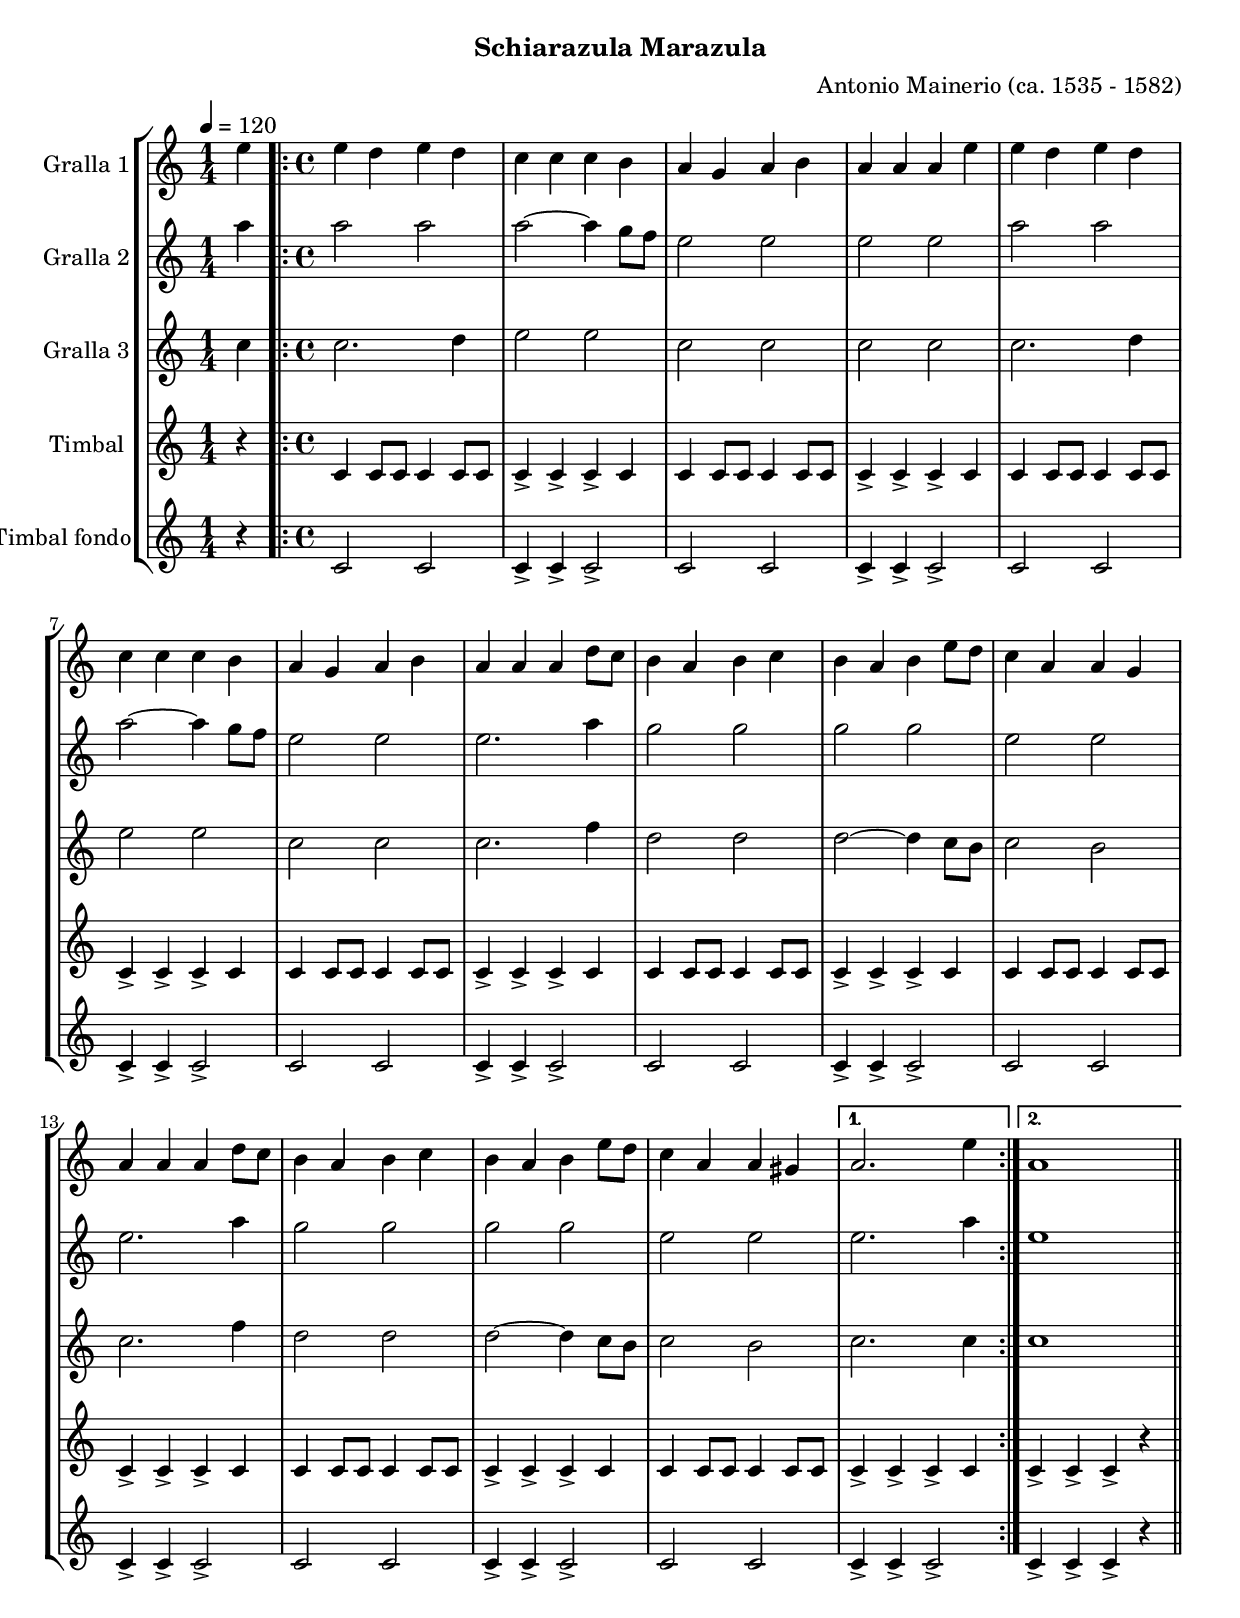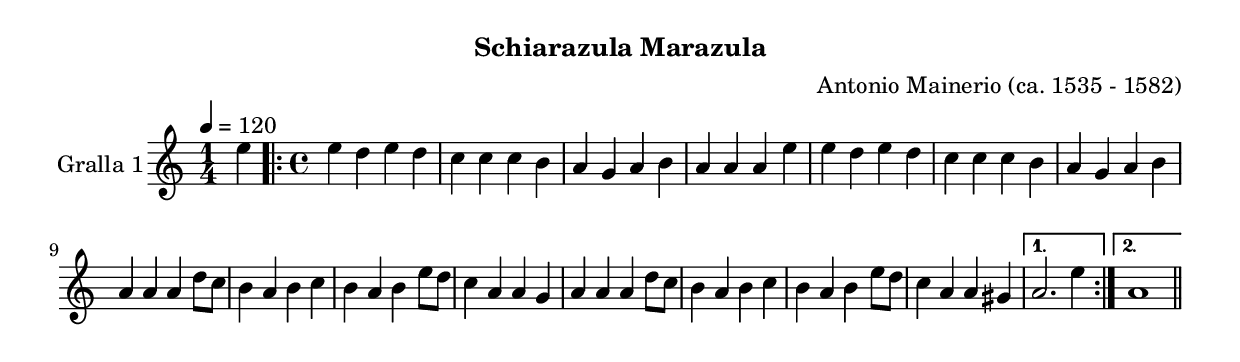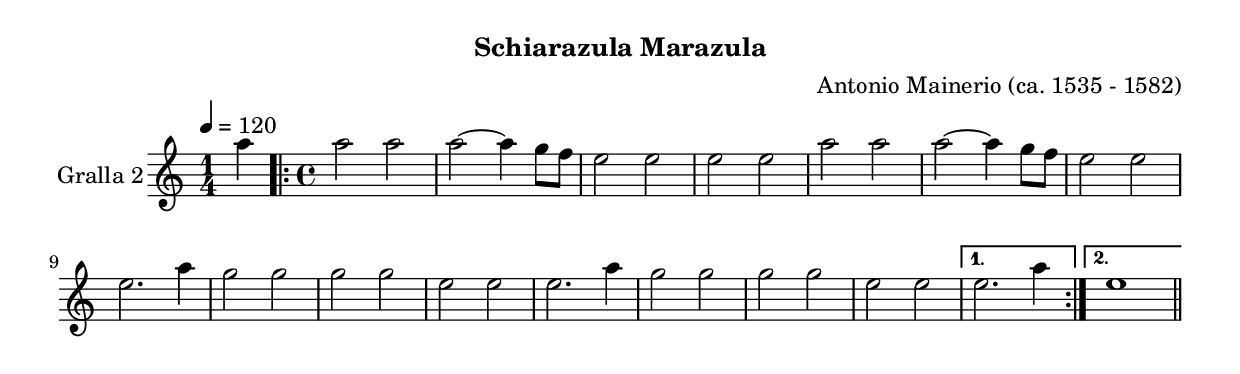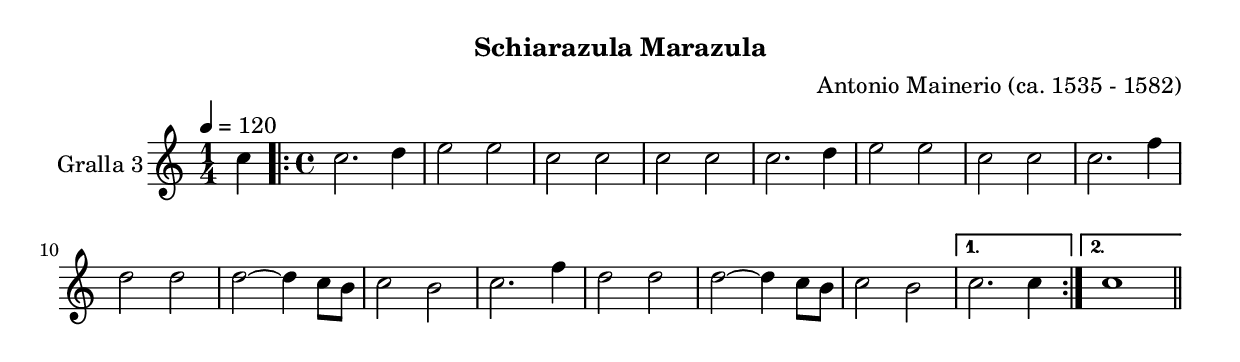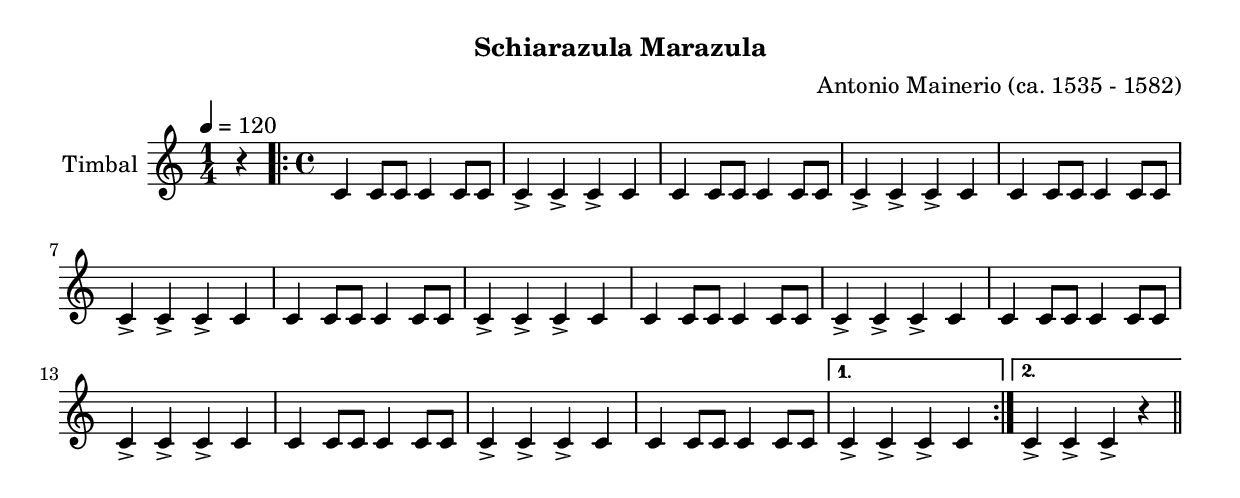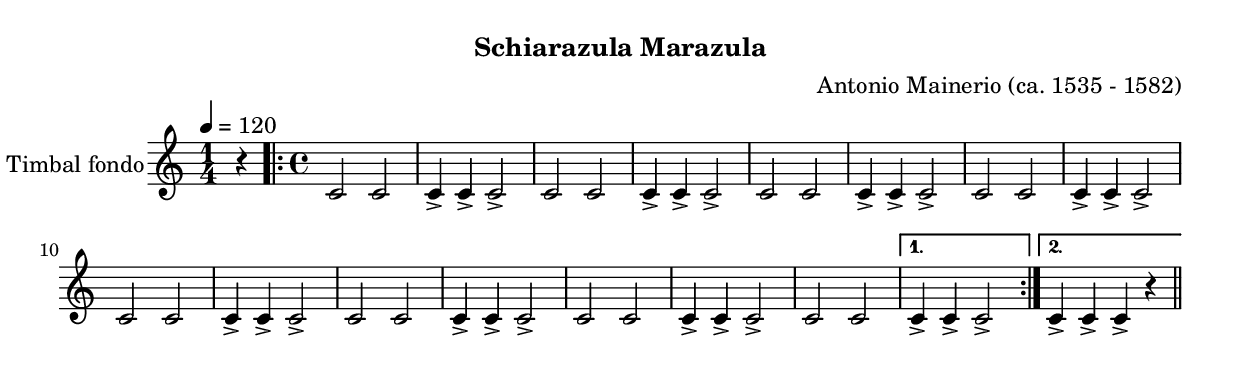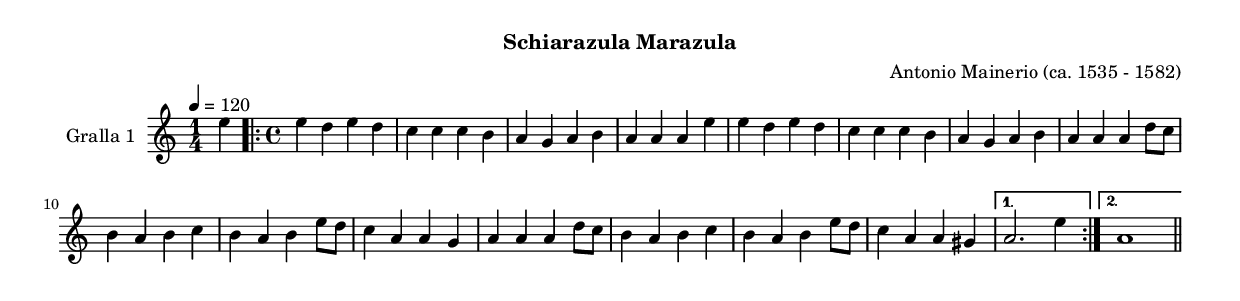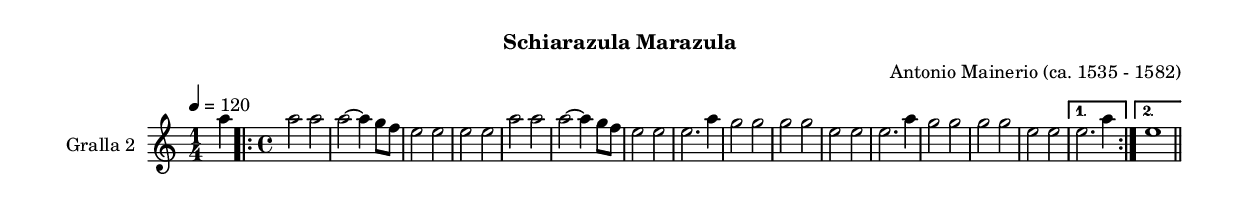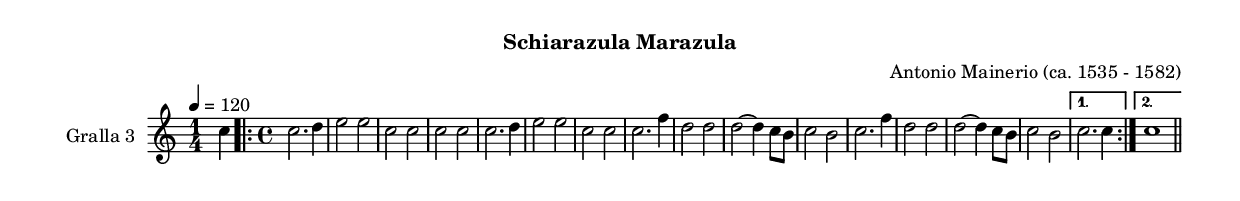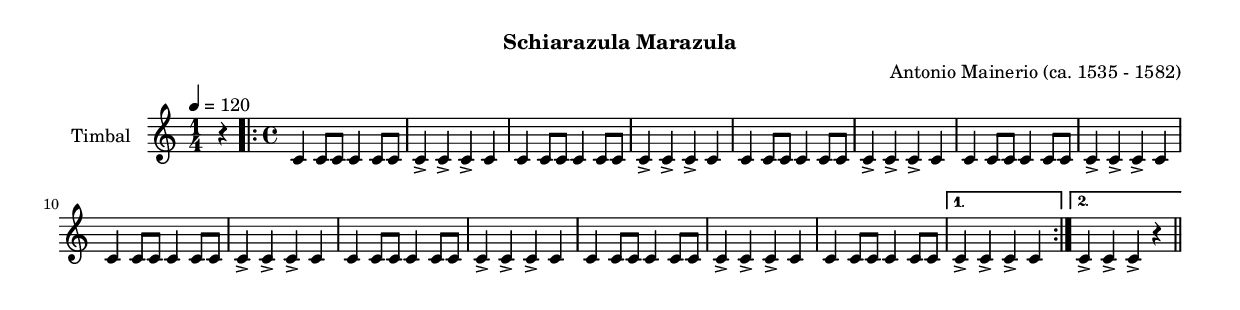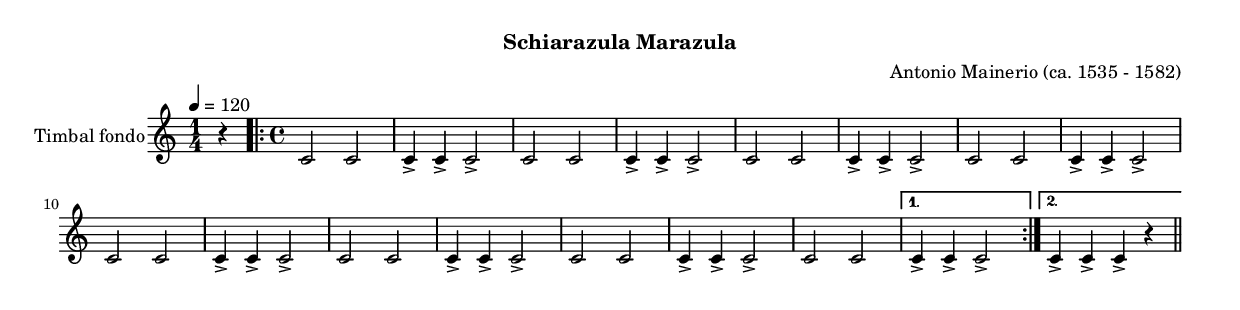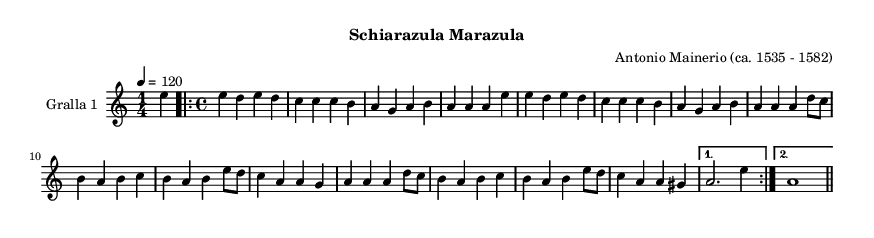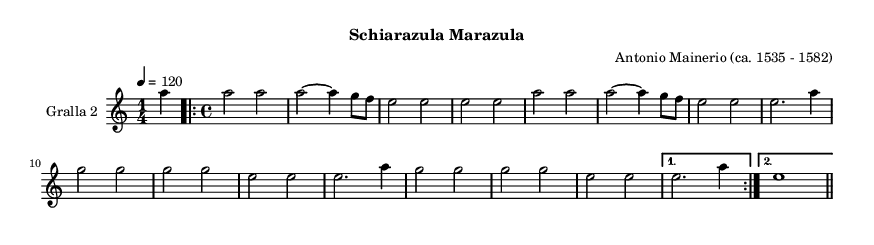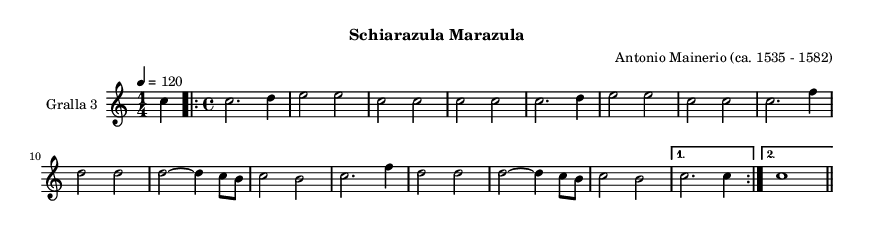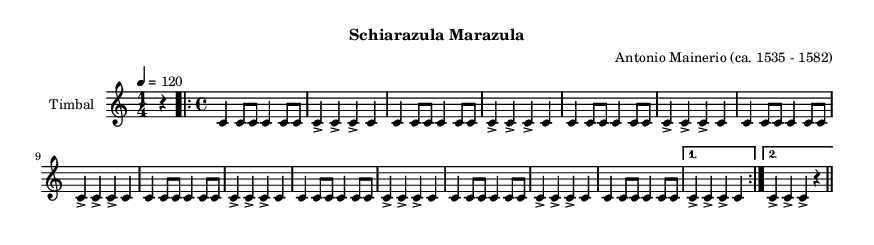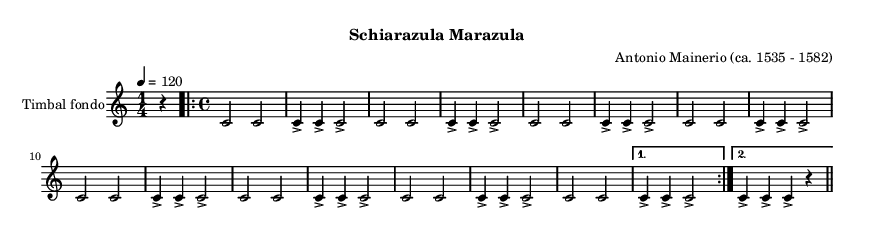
\version "2.16.0"

\header {
  dedication=""
  title="        "
  subtitle="Schiarazula Marazula"
  subsubtitle=""
  poet=""
  meter=""
  piece=""
  composer="Antonio Mainerio (ca. 1535 - 1582)"
  arranger=""
  opus=""
  instrument=""
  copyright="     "
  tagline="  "
}

liniaroAa =
\relative e''
{
  \tempo 4=120
  \clef treble
  \key c \major
  \time 1/4
  e4  |
  \time 4/4   \repeat volta 2 { e4 d e d  |
  c4 c c b  |
  a4 g a b  |
  %05
  a4 a a e'  |
  e4 d e d  |
  c4 c c b  |
  a4 g a b  |
  a4 a a d8 c  |
  %10
  b4 a b c  |
  b4 a b e8 d  |
  c4 a a g  |
  a4 a a d8 c  |
  b4 a b c  |
  %15
  b4 a b e8 d  |
  c4 a a gis }
  \alternative { { a2. e'4 }
  { a,1 } } \bar "||"
}

liniaroAb =
\relative a''
{
  \tempo 4=120
  \clef treble
  \key c \major
  \time 1/4
  a4  |
  \time 4/4   \repeat volta 2 { a2 a  |
  a2 ~ a4 g8 f  |
  e2 e  |
  %05
  e2 e  |
  a2 a  |
  a2 ~ a4 g8 f  |
  e2 e  |
  e2. a4  |
  %10
  g2 g  |
  g2 g  |
  e2 e  |
  e2. a4  |
  g2 g  |
  %15
  g2 g  |
  e2 e }
  \alternative { { e2. a4 }
  { e1 } } \bar "||"
}

liniaroAc =
\relative c''
{
  \tempo 4=120
  \clef treble
  \key c \major
  \time 1/4
  c4  |
  \time 4/4   \repeat volta 2 { c2. d4  |
  e2 e  |
  c2 c  |
  %05
  c2 c  |
  c2. d4  |
  e2 e  |
  c2 c  |
  c2. f4  |
  %10
  d2 d  |
  d2 ~ d4 c8 b  |
  c2 b  |
  c2. f4  |
  d2 d  |
  %15
  d2 ~ d4 c8 b  |
  c2 b }
  \alternative { { c2. c4 }
  { c1 } } \bar "||"
}

liniaroAd =
\drummode
{
  \tempo 4=120
  \time 1/4
  r4  |
  \time 4/4   \repeat volta 2 { tomh4 tomh8 tomh tomh4 tomh8 tomh  |
  tomh4-> tomh-> tomh-> tomh  |
  tomh4 tomh8 tomh tomh4 tomh8 tomh  |
  %05
  tomh4-> tomh-> tomh-> tomh  |
  tomh4 tomh8 tomh tomh4 tomh8 tomh  |
  tomh4-> tomh-> tomh-> tomh  |
  tomh4 tomh8 tomh tomh4 tomh8 tomh  |
  tomh4-> tomh-> tomh-> tomh  |
  %10
  tomh4 tomh8 tomh tomh4 tomh8 tomh  |
  tomh4-> tomh-> tomh-> tomh  |
  tomh4 tomh8 tomh tomh4 tomh8 tomh  |
  tomh4-> tomh-> tomh-> tomh  |
  tomh4 tomh8 tomh tomh4 tomh8 tomh  |
  %15
  tomh4-> tomh-> tomh-> tomh  |
  tomh4 tomh8 tomh tomh4 tomh8 tomh }
  \alternative { { tomh4-> tomh-> tomh-> tomh }
  { tomh4-> tomh-> tomh-> r } } \bar "||"
}

liniaroAe =
\drummode
{
  \tempo 4=120
  \time 1/4
  r4  |
  \time 4/4   \repeat volta 2 { tomfl2 tomfl  |
  tomfl4-> tomfl-> tomfl2->  |
  tomfl2 tomfl  |
  %05
  tomfl4-> tomfl-> tomfl2->  |
  tomfl2 tomfl  |
  tomfl4-> tomfl-> tomfl2->  |
  tomfl2 tomfl  |
  tomfl4-> tomfl-> tomfl2->  |
  %10
  tomfl2 tomfl  |
  tomfl4-> tomfl-> tomfl2->  |
  tomfl2 tomfl  |
  tomfl4-> tomfl-> tomfl2->  |
  tomfl2 tomfl  |
  %15
  tomfl4-> tomfl-> tomfl2->  |
  tomfl2 tomfl }
  \alternative { { tomfl4-> tomfl-> tomfl2-> }
  { tomfl4-> tomfl-> tomfl-> r } } \bar "||"
}

\book {

\paper {
  print-page-number = false
  #(set-paper-size "a4")
  #(layout-set-staff-size 20)
}

\bookpart {
  \score {
    \new StaffGroup {
      \override Score.RehearsalMark #'self-alignment-X = #LEFT
      <<
        \new Staff \with {instrumentName = #"Gralla 1" } \liniaroAa
        \new Staff \with {instrumentName = #"Gralla 2" } \liniaroAb
        \new Staff \with {instrumentName = #"Gralla 3" } \liniaroAc
        \new Staff \with {instrumentName = #"Timbal" } \liniaroAd
        \new Staff \with {instrumentName = #"Timbal fondo" } \liniaroAe
      >>
    }
    \layout {}
  }\score { \unfoldRepeats
    \new StaffGroup {
      \override Score.RehearsalMark #'self-alignment-X = #LEFT
      <<
        \new Staff \with {instrumentName = #"Gralla 1" } \liniaroAa
        \new Staff \with {instrumentName = #"Gralla 2" } \liniaroAb
        \new Staff \with {instrumentName = #"Gralla 3" } \liniaroAc
        \new Staff \with {instrumentName = #"Timbal" } \liniaroAd
        \new Staff \with {instrumentName = #"Timbal fondo" } \liniaroAe
      >>
    }
    \midi {}
  }
}

\bookpart {
  \header {}
  \score {
    \new StaffGroup {
      \override Score.RehearsalMark #'self-alignment-X = #LEFT
      <<
        \new Staff \with {instrumentName = #"Gralla 1" } \liniaroAa
      >>
    }
    \layout {}
  }\score { \unfoldRepeats
    \new StaffGroup {
      \override Score.RehearsalMark #'self-alignment-X = #LEFT
      <<
        \new Staff \with {instrumentName = #"Gralla 1" } \liniaroAa
      >>
    }
    \midi {}
  }
}

\bookpart {
  \header {}
  \score {
    \new StaffGroup {
      \override Score.RehearsalMark #'self-alignment-X = #LEFT
      <<
        \new Staff \with {instrumentName = #"Gralla 2" } \liniaroAb
      >>
    }
    \layout {}
  }\score { \unfoldRepeats
    \new StaffGroup {
      \override Score.RehearsalMark #'self-alignment-X = #LEFT
      <<
        \new Staff \with {instrumentName = #"Gralla 2" } \liniaroAb
      >>
    }
    \midi {}
  }
}

\bookpart {
  \header {}
  \score {
    \new StaffGroup {
      \override Score.RehearsalMark #'self-alignment-X = #LEFT
      <<
        \new Staff \with {instrumentName = #"Gralla 3" } \liniaroAc
      >>
    }
    \layout {}
  }\score { \unfoldRepeats
    \new StaffGroup {
      \override Score.RehearsalMark #'self-alignment-X = #LEFT
      <<
        \new Staff \with {instrumentName = #"Gralla 3" } \liniaroAc
      >>
    }
    \midi {}
  }
}

\bookpart {
  \header {}
  \score {
    \new StaffGroup {
      \override Score.RehearsalMark #'self-alignment-X = #LEFT
      <<
        \new Staff \with {instrumentName = #"Timbal" } \liniaroAd
      >>
    }
    \layout {}
  }\score { \unfoldRepeats
    \new StaffGroup {
      \override Score.RehearsalMark #'self-alignment-X = #LEFT
      <<
        \new Staff \with {instrumentName = #"Timbal" } \liniaroAd
      >>
    }
    \midi {}
  }
}

\bookpart {
  \header {}
  \score {
    \new StaffGroup {
      \override Score.RehearsalMark #'self-alignment-X = #LEFT
      <<
        \new Staff \with {instrumentName = #"Timbal fondo" } \liniaroAe
      >>
    }
    \layout {}
  }\score { \unfoldRepeats
    \new StaffGroup {
      \override Score.RehearsalMark #'self-alignment-X = #LEFT
      <<
        \new Staff \with {instrumentName = #"Timbal fondo" } \liniaroAe
      >>
    }
    \midi {}
  }
}

}

\book {

\paper {
  print-page-number = false
  #(set-paper-size "a5landscape")
  #(layout-set-staff-size 16)
  #(define output-suffix "a5")
}

\bookpart {
  \header {}
  \score {
    \new StaffGroup {
      \override Score.RehearsalMark #'self-alignment-X = #LEFT
      <<
        \new Staff \with {instrumentName = #"Gralla 1" } \liniaroAa
      >>
    }
    \layout {}
  }
}

\bookpart {
  \header {}
  \score {
    \new StaffGroup {
      \override Score.RehearsalMark #'self-alignment-X = #LEFT
      <<
        \new Staff \with {instrumentName = #"Gralla 2" } \liniaroAb
      >>
    }
    \layout {}
  }
}

\bookpart {
  \header {}
  \score {
    \new StaffGroup {
      \override Score.RehearsalMark #'self-alignment-X = #LEFT
      <<
        \new Staff \with {instrumentName = #"Gralla 3" } \liniaroAc
      >>
    }
    \layout {}
  }
}

\bookpart {
  \header {}
  \score {
    \new StaffGroup {
      \override Score.RehearsalMark #'self-alignment-X = #LEFT
      <<
        \new Staff \with {instrumentName = #"Timbal" } \liniaroAd
      >>
    }
    \layout {}
  }
}

\bookpart {
  \header {}
  \score {
    \new StaffGroup {
      \override Score.RehearsalMark #'self-alignment-X = #LEFT
      <<
        \new Staff \with {instrumentName = #"Timbal fondo" } \liniaroAe
      >>
    }
    \layout {}
  }
}

}

\book {

\paper {
  print-page-number = false
  #(set-paper-size "a6landscape")
  #(layout-set-staff-size 12)
  #(define output-suffix "a6")
}

\bookpart {
  \header {}
  \score {
    \new StaffGroup {
      \override Score.RehearsalMark #'self-alignment-X = #LEFT
      <<
        \new Staff \with {instrumentName = #"Gralla 1" } \liniaroAa
      >>
    }
    \layout {}
  }
}

\bookpart {
  \header {}
  \score {
    \new StaffGroup {
      \override Score.RehearsalMark #'self-alignment-X = #LEFT
      <<
        \new Staff \with {instrumentName = #"Gralla 2" } \liniaroAb
      >>
    }
    \layout {}
  }
}

\bookpart {
  \header {}
  \score {
    \new StaffGroup {
      \override Score.RehearsalMark #'self-alignment-X = #LEFT
      <<
        \new Staff \with {instrumentName = #"Gralla 3" } \liniaroAc
      >>
    }
    \layout {}
  }
}

\bookpart {
  \header {}
  \score {
    \new StaffGroup {
      \override Score.RehearsalMark #'self-alignment-X = #LEFT
      <<
        \new Staff \with {instrumentName = #"Timbal" } \liniaroAd
      >>
    }
    \layout {}
  }
}

\bookpart {
  \header {}
  \score {
    \new StaffGroup {
      \override Score.RehearsalMark #'self-alignment-X = #LEFT
      <<
        \new Staff \with {instrumentName = #"Timbal fondo" } \liniaroAe
      >>
    }
    \layout {}
  }
}

}

